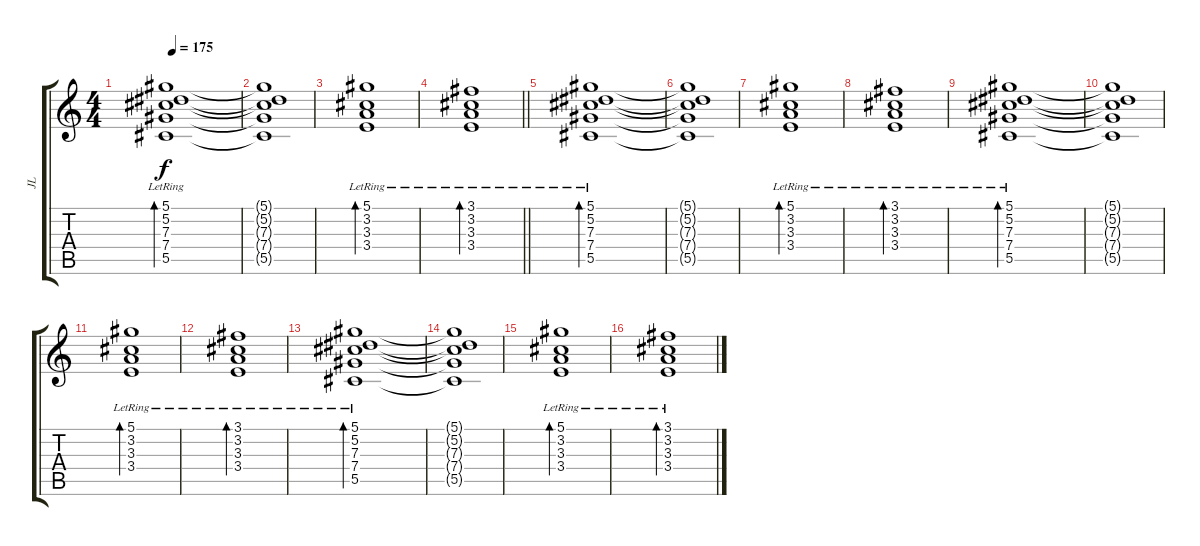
\track ("JL" "JL") {instrument electricguitarjazz}
\staff {score tabs}
\tuning (Eb4 Bb3 Gb3 Db3 Ab2 Db2) {hide}
\ts (4 4)
\tempo 175
\clef g2
\ks c
(5.1{lr} 5.2{lr} 7.3{lr} 7.4{lr} 5.5{lr}).1{bd 240 dy f} |
(5.1{t} 5.2{t} 7.3{t} 7.4{t} 5.5{t}).1 |
(5.1{lr} 3.2{lr} 3.3{lr} 3.4{lr}).1{bd 240} |
\barLineRight lightlight
(3.1{lr} 3.2{lr} 3.3{lr} 3.4{lr}).1{bd 240} |
\section ("" "")
(5.1{lr} 5.2{lr} 7.3{lr} 7.4{lr} 5.5{lr}).1{bd 240} |
(5.1{t} 5.2{t} 7.3{t} 7.4{t} 5.5{t}).1 |
(5.1{lr} 3.2{lr} 3.3{lr} 3.4{lr}).1{bd 240} |
(3.1{lr} 3.2{lr} 3.3{lr} 3.4{lr}).1{bd 240} |
(5.1{lr} 5.2{lr} 7.3{lr} 7.4{lr} 5.5{lr}).1{bd 240} |
(5.1{t} 5.2{t} 7.3{t} 7.4{t} 5.5{t}).1 |
(5.1{lr} 3.2{lr} 3.3{lr} 3.4{lr}).1{bd 240} |
(3.1{lr} 3.2{lr} 3.3{lr} 3.4{lr}).1{bd 240} |
(5.1{lr} 5.2{lr} 7.3{lr} 7.4{lr} 5.5{lr}).1{bd 240} |
(5.1{t} 5.2{t} 7.3{t} 7.4{t} 5.5{t}).1 |
(5.1{lr} 3.2{lr} 3.3{lr} 3.4{lr}).1{bd 240} |
(3.1{lr} 3.2{lr} 3.3{lr} 3.4{lr}).1{bd 240}
